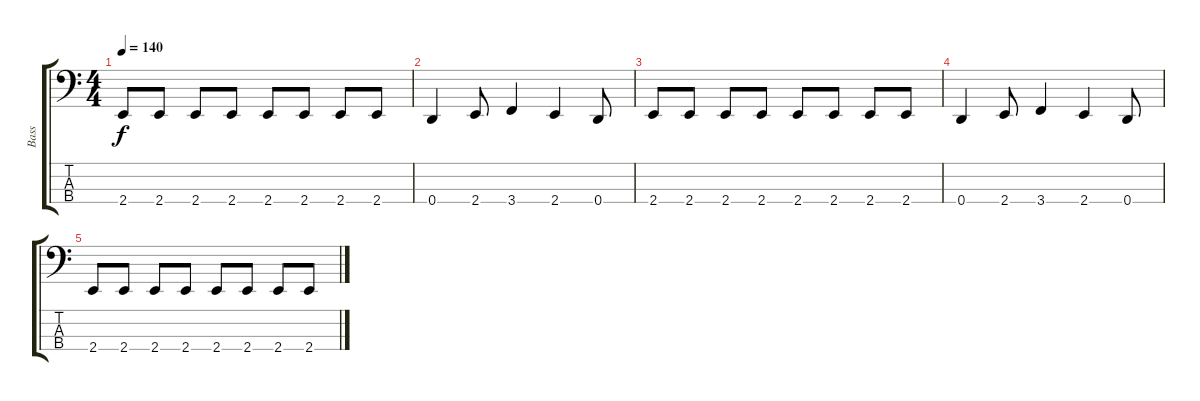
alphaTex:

\track ("Bass" "Bass") {instrument electricbassfinger}
\staff {score tabs}
\tuning (F2 C2 G1 D1) {hide}
\ts (4 4)
\tempo 140
\clef f4
\ks c
2.4.8{dy f volume 9} 2.4.8 2.4.8 2.4.8 2.4.8 2.4.8 2.4.8 2.4.8 |
0.4.4 2.4.8 3.4.4 2.4.4 0.4.8 |
2.4.8 2.4.8 2.4.8 2.4.8 2.4.8 2.4.8 2.4.8 2.4.8 |
0.4.4 2.4.8 3.4.4 2.4.4 0.4.8 |
2.4.8 2.4.8 2.4.8 2.4.8 2.4.8 2.4.8 2.4.8 2.4.8
